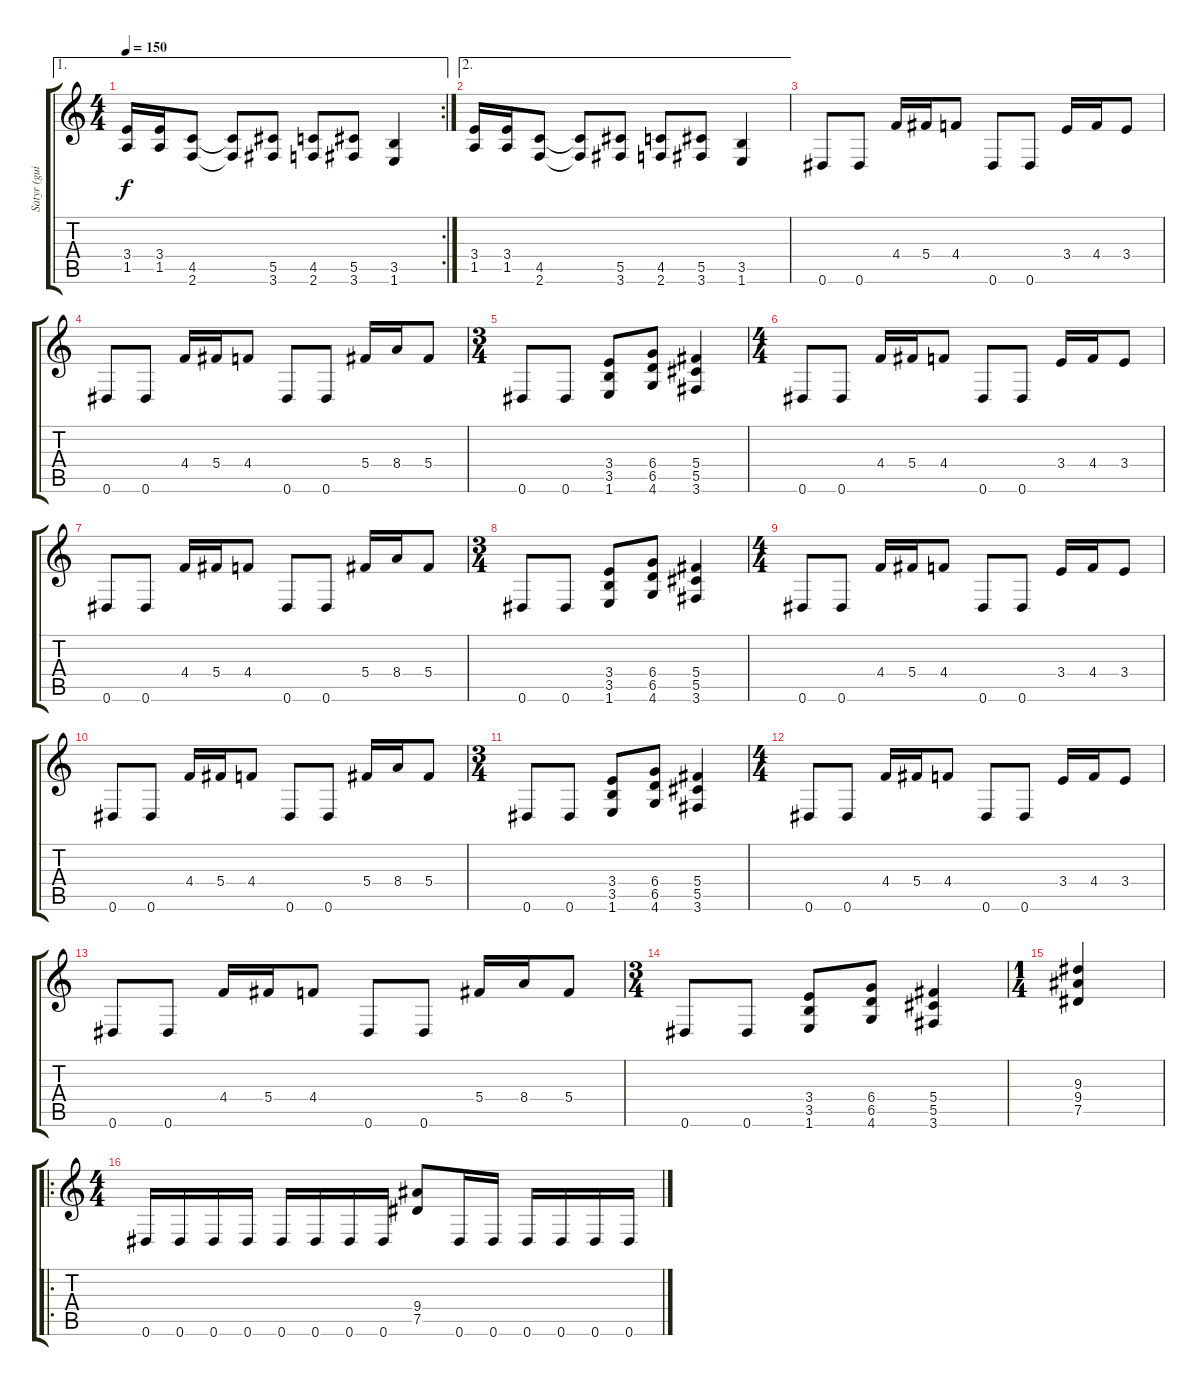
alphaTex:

\track ("Satyr (guitar 2)" "Satyr (gui") {instrument distortionguitar}
\staff {score tabs}
\tuning (Eb4 Bb3 Gb3 Db3 Ab2 Eb2) {hide}
\ae 1
\rc 2
\ts (4 4)
\tempo 150
\clef g2
\ks c
(3.4 1.5).16{dy f} (3.4 1.5).16 (4.5 2.6).8 (4.5{t} 2.6{t}).8 (5.5 3.6).8 (4.5 2.6).8 (5.5 3.6).8 (3.5 1.6).4 |
\ae 2
(3.4 1.5).16 (3.4 1.5).16 (4.5 2.6).8 (4.5{t} 2.6{t}).8 (5.5 3.6).8 (4.5 2.6).8 (5.5 3.6).8 (3.5 1.6).4 |
0.6.8 0.6.8 4.4.16 5.4.16 4.4.8 0.6.8 0.6.8 3.4.16 4.4.16 3.4.8 |
0.6.8 0.6.8 4.4.16 5.4.16 4.4.8 0.6.8 0.6.8 5.4.16 8.4.16 5.4.8 |
\ts (3 4)
0.6.8 0.6.8 (3.4 3.5 1.6).8 (6.4 6.5 4.6).8 (5.4 5.5 3.6).4 |
\ts (4 4)
0.6.8 0.6.8 4.4.16 5.4.16 4.4.8 0.6.8 0.6.8 3.4.16 4.4.16 3.4.8 |
0.6.8 0.6.8 4.4.16 5.4.16 4.4.8 0.6.8 0.6.8 5.4.16 8.4.16 5.4.8 |
\ts (3 4)
0.6.8 0.6.8 (3.4 3.5 1.6).8 (6.4 6.5 4.6).8 (5.4 5.5 3.6).4 |
\ts (4 4)
0.6.8 0.6.8 4.4.16 5.4.16 4.4.8 0.6.8 0.6.8 3.4.16 4.4.16 3.4.8 |
0.6.8 0.6.8 4.4.16 5.4.16 4.4.8 0.6.8 0.6.8 5.4.16 8.4.16 5.4.8 |
\ts (3 4)
0.6.8 0.6.8 (3.4 3.5 1.6).8 (6.4 6.5 4.6).8 (5.4 5.5 3.6).4 |
\ts (4 4)
0.6.8 0.6.8 4.4.16 5.4.16 4.4.8 0.6.8 0.6.8 3.4.16 4.4.16 3.4.8 |
0.6.8 0.6.8 4.4.16 5.4.16 4.4.8 0.6.8 0.6.8 5.4.16 8.4.16 5.4.8 |
\ts (3 4)
0.6.8 0.6.8 (3.4 3.5 1.6).8 (6.4 6.5 4.6).8 (5.4 5.5 3.6).4 |
\ts (1 4)
(9.3 9.4 7.5).4 |
\ro
\ts (4 4)
0.6.16 0.6.16 0.6.16 0.6.16 0.6.16 0.6.16 0.6.16 0.6.16 (9.4 7.5).8 0.6.16 0.6.16 0.6.16 0.6.16 0.6.16 0.6.16
